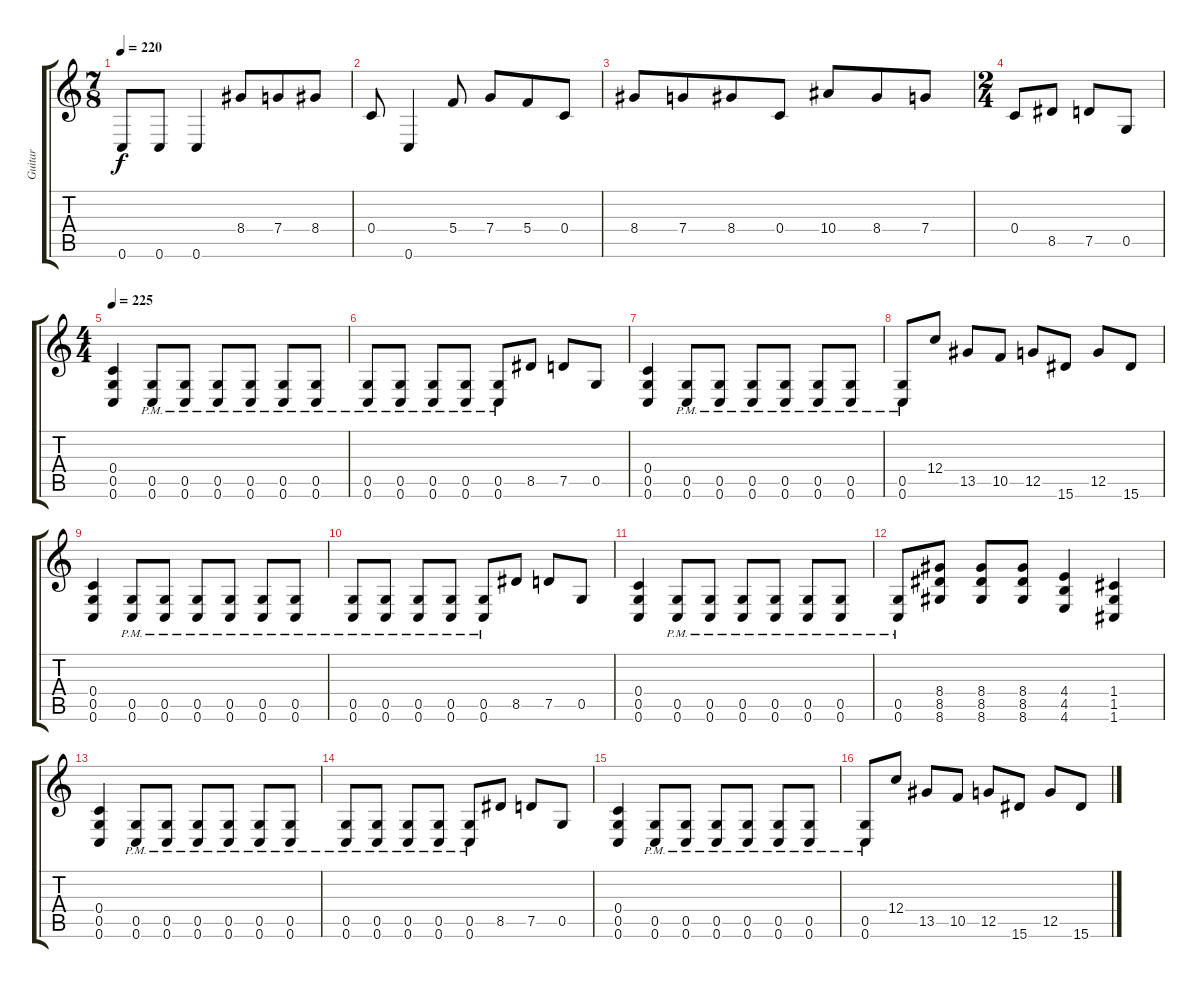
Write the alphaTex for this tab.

\track ("Guitar" "Guitar") {instrument acousticguitarsteel}
\staff {score tabs}
\tuning (D4 A3 F3 C3 G2 C2) {hide}
\ts (7 8)
\tempo 220
\clef g2
\ks c
0.6.8{dy f} 0.6.8 0.6.4 8.4.8 7.4.8 8.4.8 |
0.4.8 0.6.4 5.4.8 7.4.8 5.4.8 0.4.8 |
8.4.8 7.4.8 8.4.8 0.4.8 10.4.8 8.4.8 7.4.8 |
\ts (2 4)
0.4.8 8.5.8 7.5.8 0.5.8 |
\ts (4 4)
\tempo 225
(0.4 0.5 0.6).4 (0.5{pm} 0.6{pm}).8 (0.5{pm} 0.6{pm}).8 (0.5{pm} 0.6{pm}).8 (0.5{pm} 0.6{pm}).8 (0.5{pm} 0.6{pm}).8 (0.5{pm} 0.6{pm}).8 |
(0.5{pm} 0.6{pm}).8 (0.5{pm} 0.6{pm}).8 (0.5{pm} 0.6{pm}).8 (0.5{pm} 0.6{pm}).8 (0.5{pm} 0.6{pm}).8 8.5.8 7.5.8 0.5.8 |
(0.4 0.5 0.6).4 (0.5{pm} 0.6{pm}).8 (0.5{pm} 0.6{pm}).8 (0.5{pm} 0.6{pm}).8 (0.5{pm} 0.6{pm}).8 (0.5{pm} 0.6{pm}).8 (0.5{pm} 0.6{pm}).8 |
(0.5{pm} 0.6{pm}).8 12.4.8 13.5.8 10.5.8 12.5.8 15.6.8 12.5.8 15.6.8 |
(0.4 0.5 0.6).4 (0.5{pm} 0.6{pm}).8 (0.5{pm} 0.6{pm}).8 (0.5{pm} 0.6{pm}).8 (0.5{pm} 0.6{pm}).8 (0.5{pm} 0.6{pm}).8 (0.5{pm} 0.6{pm}).8 |
(0.5{pm} 0.6{pm}).8 (0.5{pm} 0.6{pm}).8 (0.5{pm} 0.6{pm}).8 (0.5{pm} 0.6{pm}).8 (0.5{pm} 0.6{pm}).8 8.5.8 7.5.8 0.5.8 |
(0.4 0.5 0.6).4 (0.5{pm} 0.6{pm}).8 (0.5{pm} 0.6{pm}).8 (0.5{pm} 0.6{pm}).8 (0.5{pm} 0.6{pm}).8 (0.5{pm} 0.6{pm}).8 (0.5{pm} 0.6{pm}).8 |
(0.5{pm} 0.6{pm}).8 (8.4 8.5 8.6).8 (8.4 8.5 8.6).8 (8.4 8.5 8.6).8 (4.4 4.5 4.6).4 (1.4 1.5 1.6).4 |
(0.4 0.5 0.6).4 (0.5{pm} 0.6{pm}).8 (0.5{pm} 0.6{pm}).8 (0.5{pm} 0.6{pm}).8 (0.5{pm} 0.6{pm}).8 (0.5{pm} 0.6{pm}).8 (0.5{pm} 0.6{pm}).8 |
(0.5{pm} 0.6{pm}).8 (0.5{pm} 0.6{pm}).8 (0.5{pm} 0.6{pm}).8 (0.5{pm} 0.6{pm}).8 (0.5{pm} 0.6{pm}).8 8.5.8 7.5.8 0.5.8 |
(0.4 0.5 0.6).4 (0.5{pm} 0.6{pm}).8 (0.5{pm} 0.6{pm}).8 (0.5{pm} 0.6{pm}).8 (0.5{pm} 0.6{pm}).8 (0.5{pm} 0.6{pm}).8 (0.5{pm} 0.6{pm}).8 |
(0.5{pm} 0.6{pm}).8 12.4.8 13.5.8 10.5.8 12.5.8 15.6.8 12.5.8 15.6.8
